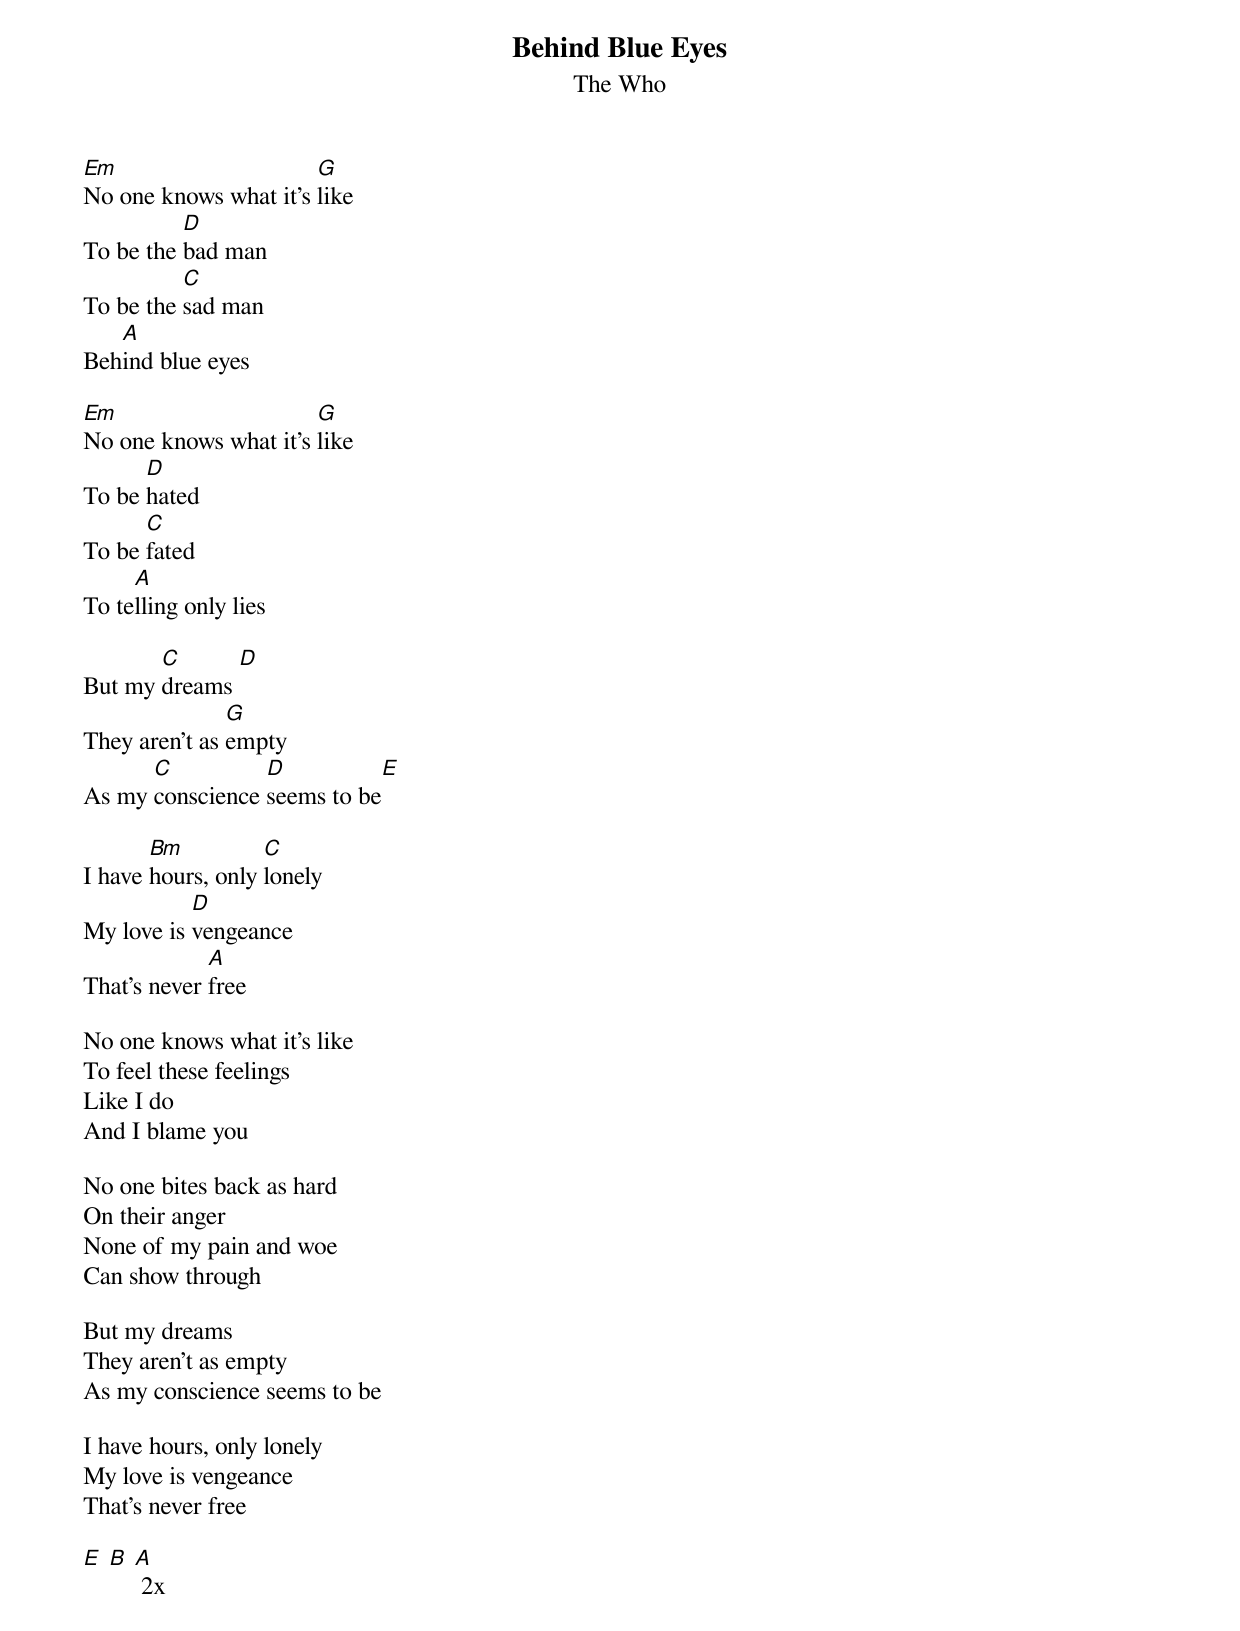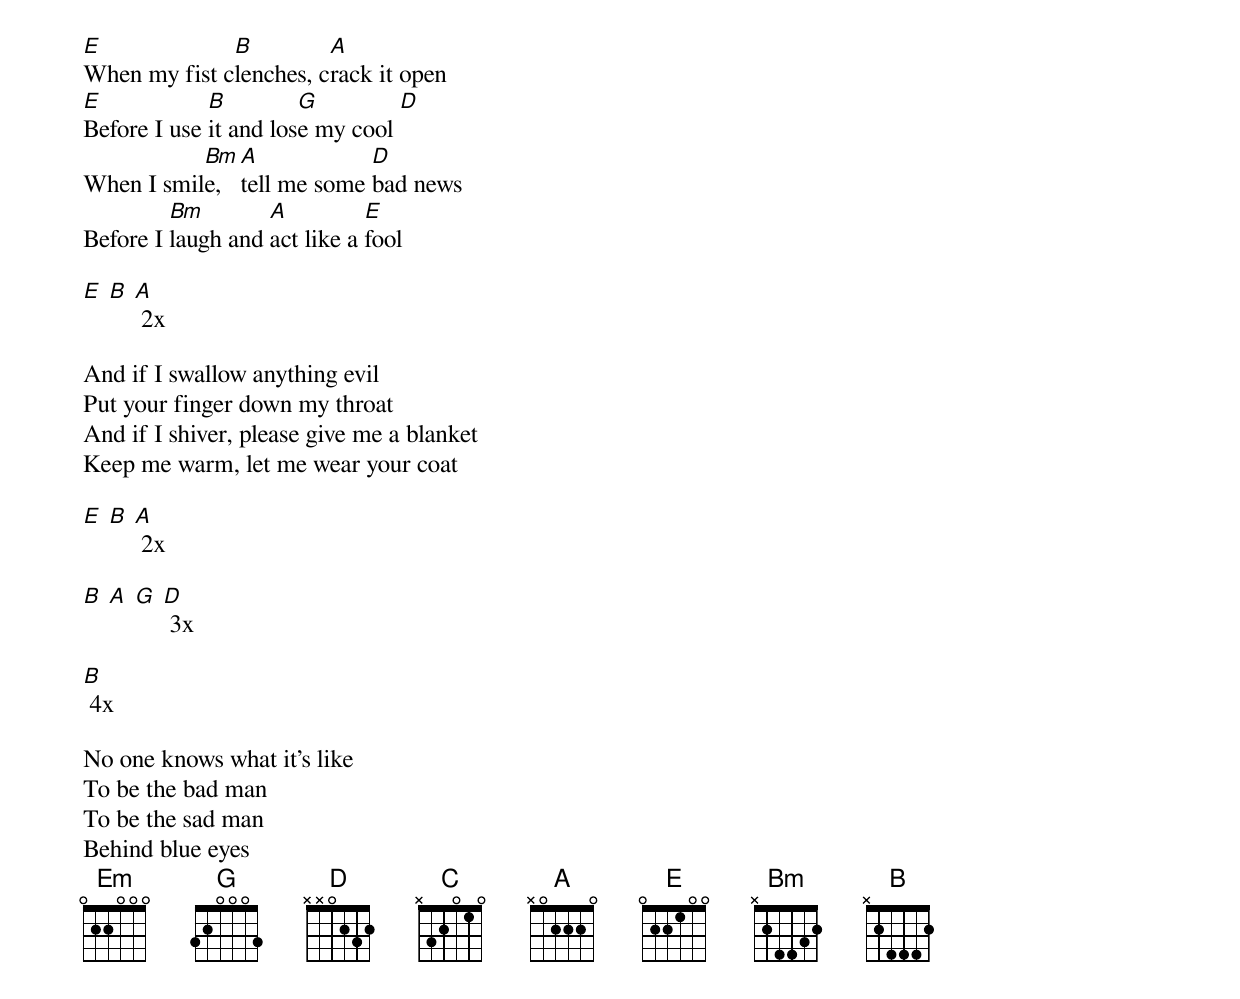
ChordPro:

{title:Behind Blue Eyes}
{subtitle:The Who}

[Em]No one knows what it's [G]like
To be the [D]bad man
To be the [C]sad man
Beh[A]ind blue eyes

[Em]No one knows what it's [G]like
To be [D]hated
To be [C]fated
To te[A]lling only lies

But my [C]dreams [D]
They aren't as [G]empty
As my [C]conscience [D]seems to be[E]

I have [Bm]hours, only [C]lonely
My love is [D]vengeance
That's never [A]free

No one knows what it's like
To feel these feelings
Like I do
And I blame you

No one bites back as hard
On their anger
None of my pain and woe
Can show through

But my dreams
They aren't as empty
As my conscience seems to be

I have hours, only lonely
My love is vengeance
That's never free

[E] [B] [A] 2x

[E]When my fist c[B]lenches, c[A]rack it open
[E]Before I use [B]it and los[G]e my cool [D]
When I smil[Bm]e, [A]tell me some [D]bad news
Before I [Bm]laugh and [A]act like a [E]fool

[E] [B] [A] 2x

And if I swallow anything evil
Put your finger down my throat
And if I shiver, please give me a blanket
Keep me warm, let me wear your coat

[E] [B] [A] 2x

[B] [A] [G] [D] 3x

[B] 4x

No one knows what it's like
To be the bad man
To be the sad man
Behind blue eyes
